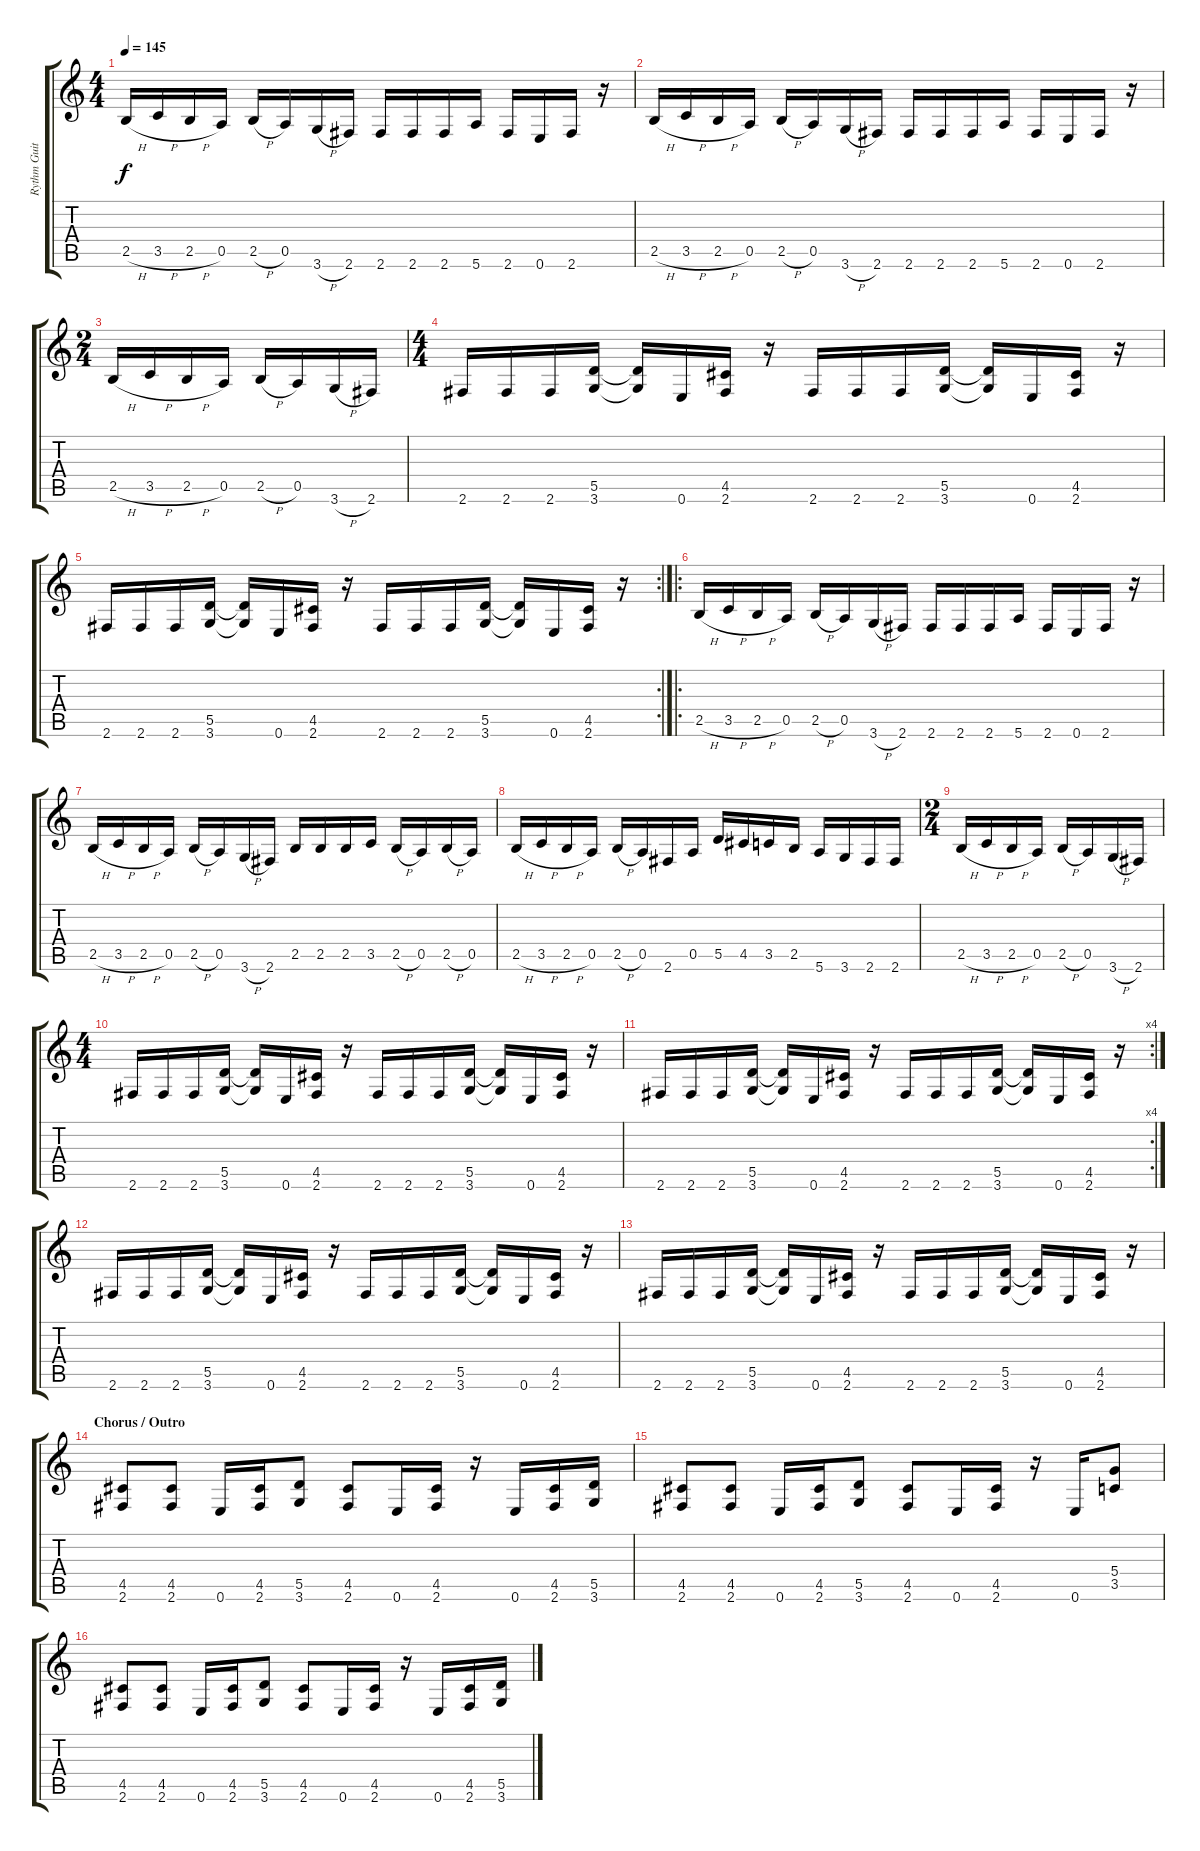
\track ("Rythm Guitar (Dave Mustaine)" "Rythm Guit") {instrument distortionguitar}
\staff {score tabs}
\tuning (E4 B3 G3 D3 A2 E2) {hide}
\ts (4 4)
\tempo 145
\clef g2
\ks c
2.5{h}.16{dy f} 3.5{h}.16 2.5{h}.16 0.5.16 2.5{h}.16 0.5.16 3.6{h}.16 2.6.16 2.6.16 2.6.16 2.6.16 5.6.16 2.6.16 0.6.16 2.6.16 r.16 |
2.5{h}.16 3.5{h}.16 2.5{h}.16 0.5.16 2.5{h}.16 0.5.16 3.6{h}.16 2.6.16 2.6.16 2.6.16 2.6.16 5.6.16 2.6.16 0.6.16 2.6.16 r.16 |
\ts (2 4)
2.5{h}.16 3.5{h}.16 2.5{h}.16 0.5.16 2.5{h}.16 0.5.16 3.6{h}.16 2.6.16 |
\ts (4 4)
2.6.16 2.6.16 2.6.16 (5.5 3.6).16 (5.5{t} 3.6{t}).16 0.6.16 (4.5 2.6).16 r.16 2.6.16 2.6.16 2.6.16 (5.5 3.6).16 (5.5{t} 3.6{t}).16 0.6.16 (4.5 2.6).16 r.16 |
\rc 2
2.6.16 2.6.16 2.6.16 (5.5 3.6).16 (5.5{t} 3.6{t}).16 0.6.16 (4.5 2.6).16 r.16 2.6.16 2.6.16 2.6.16 (5.5 3.6).16 (5.5{t} 3.6{t}).16 0.6.16 (4.5 2.6).16 r.16 |
\ro
2.5{h}.16 3.5{h}.16 2.5{h}.16 0.5.16 2.5{h}.16 0.5.16 3.6{h}.16 2.6.16 2.6.16 2.6.16 2.6.16 5.6.16 2.6.16 0.6.16 2.6.16 r.16 |
2.5{h}.16 3.5{h}.16 2.5{h}.16 0.5.16 2.5{h}.16 0.5.16 3.6{h}.16 2.6.16 2.5.16 2.5.16 2.5.16 3.5.16 2.5{h}.16 0.5.16 2.5{h}.16 0.5.16 |
2.5{h}.16 3.5{h}.16 2.5{h}.16 0.5.16 2.5{h}.16 0.5.16 2.6.16 0.5.16 5.5.16 4.5.16 3.5.16 2.5.16 5.6.16 3.6.16 2.6.16 2.6.16 |
\ts (2 4)
2.5{h}.16 3.5{h}.16 2.5{h}.16 0.5.16 2.5{h}.16 0.5.16 3.6{h}.16 2.6.16 |
\ts (4 4)
2.6.16 2.6.16 2.6.16 (5.5 3.6).16 (5.5{t} 3.6{t}).16 0.6.16 (4.5 2.6).16 r.16 2.6.16 2.6.16 2.6.16 (5.5 3.6).16 (5.5{t} 3.6{t}).16 0.6.16 (4.5 2.6).16 r.16 |
\rc 4
2.6.16 2.6.16 2.6.16 (5.5 3.6).16 (5.5{t} 3.6{t}).16 0.6.16 (4.5 2.6).16 r.16 2.6.16 2.6.16 2.6.16 (5.5 3.6).16 (5.5{t} 3.6{t}).16 0.6.16 (4.5 2.6).16 r.16 |
2.6.16 2.6.16 2.6.16 (5.5 3.6).16 (5.5{t} 3.6{t}).16 0.6.16 (4.5 2.6).16 r.16 2.6.16 2.6.16 2.6.16 (5.5 3.6).16 (5.5{t} 3.6{t}).16 0.6.16 (4.5 2.6).16 r.16 |
2.6.16 2.6.16 2.6.16 (5.5 3.6).16 (5.5{t} 3.6{t}).16 0.6.16 (4.5 2.6).16 r.16 2.6.16 2.6.16 2.6.16 (5.5 3.6).16 (5.5{t} 3.6{t}).16 0.6.16 (4.5 2.6).16 r.16 |
\section ("" "Chorus / Outro")
(4.5 2.6).8 (4.5 2.6).8 0.6.16 (4.5 2.6).16 (5.5 3.6).8 (4.5 2.6).8 0.6.16 (4.5 2.6).16 r.16 0.6.16 (4.5 2.6).16 (5.5 3.6).16 |
(4.5 2.6).8 (4.5 2.6).8 0.6.16 (4.5 2.6).16 (5.5 3.6).8 (4.5 2.6).8 0.6.16 (4.5 2.6).16 r.16 0.6.16 (5.4 3.5).8 |
(4.5 2.6).8 (4.5 2.6).8 0.6.16 (4.5 2.6).16 (5.5 3.6).8 (4.5 2.6).8 0.6.16 (4.5 2.6).16 r.16 0.6.16 (4.5 2.6).16 (5.5 3.6).16
